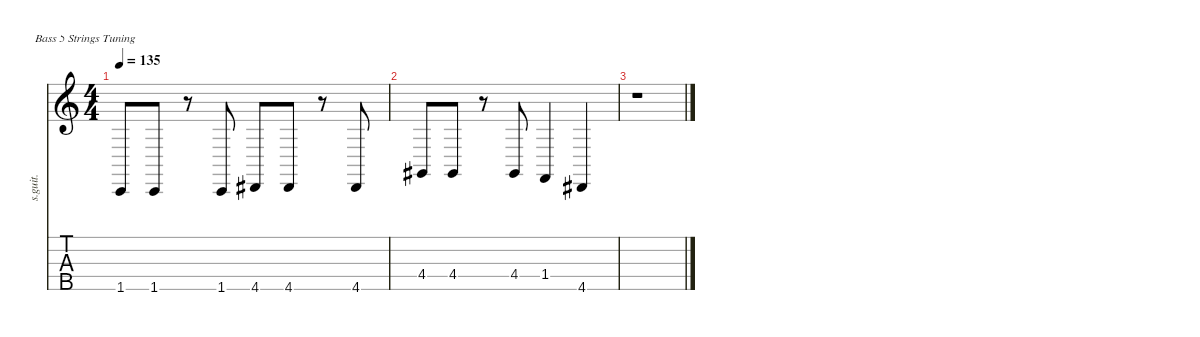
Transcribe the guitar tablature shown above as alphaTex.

\defaultSystemsLayout 4
\hideDynamics
\bracketExtendMode nobrackets
\track ("John Cooper (5-String)" "s.guit.") {instrument electricbassfinger}
\staff {score tabs}
\tuning (G2 D2 A1 E1 B0)
\ts (4 4)
\tempo 135
\clef g2
\ks c
1.5.8{lyrics (0 "") lyrics (1 "") lyrics (2 "") lyrics (3 "") lyrics (4 "") dy f} 1.5.8{lyrics (0 "") lyrics (1 "") lyrics (2 "") lyrics (3 "") lyrics (4 "")} r.8 1.5.8{lyrics (0 "") lyrics (1 "") lyrics (2 "") lyrics (3 "") lyrics (4 "")} 4.5{acc #}.8{lyrics (0 "") lyrics (1 "") lyrics (2 "") lyrics (3 "") lyrics (4 "")} 4.5{acc #}.8{lyrics (0 "") lyrics (1 "") lyrics (2 "") lyrics (3 "") lyrics (4 "")} r.8 4.5{acc #}.8{lyrics (0 "") lyrics (1 "") lyrics (2 "") lyrics (3 "") lyrics (4 "")} |
4.4{acc #}.8{lyrics (0 "") lyrics (1 "") lyrics (2 "") lyrics (3 "") lyrics (4 "")} 4.4{acc #}.8{lyrics (0 "") lyrics (1 "") lyrics (2 "") lyrics (3 "") lyrics (4 "")} r.8 4.4{acc #}.8{lyrics (0 "") lyrics (1 "") lyrics (2 "") lyrics (3 "") lyrics (4 "")} 1.4.4{lyrics (0 "") lyrics (1 "") lyrics (2 "") lyrics (3 "") lyrics (4 "")} 4.5{acc #}.4{lyrics (0 "") lyrics (1 "") lyrics (2 "") lyrics (3 "") lyrics (4 "")} |
r.1
